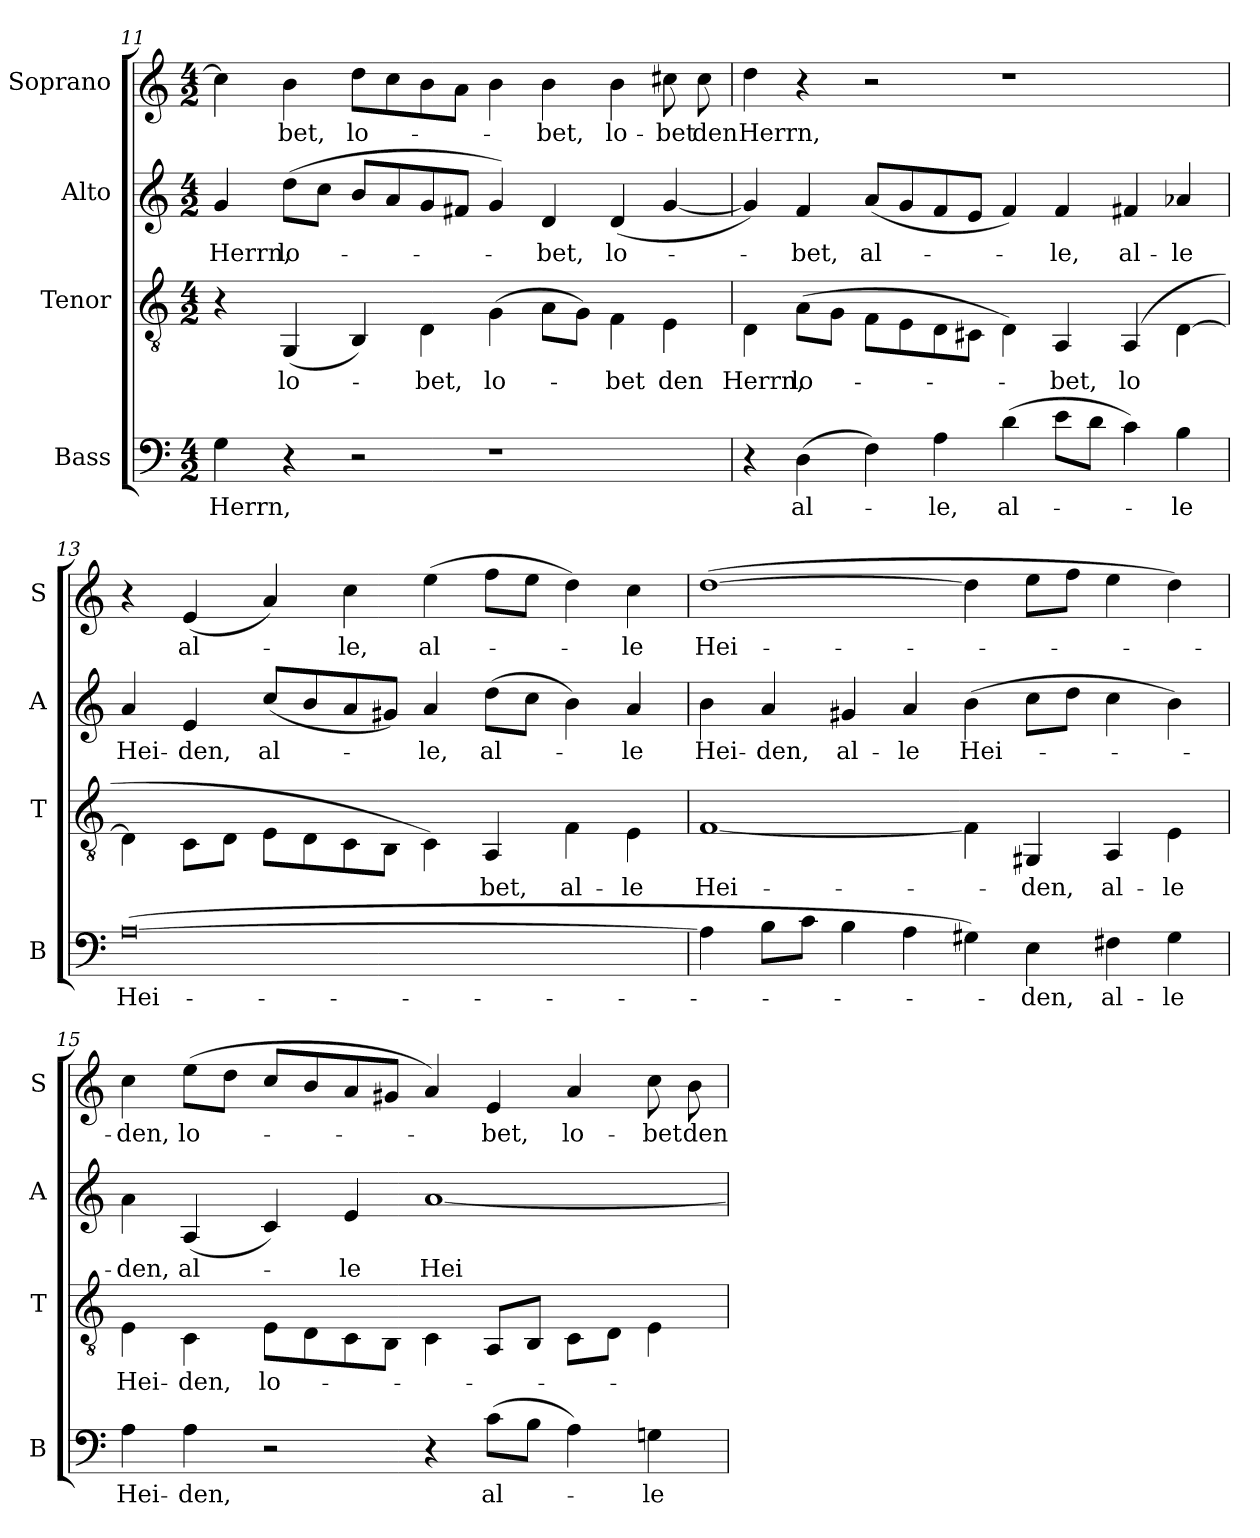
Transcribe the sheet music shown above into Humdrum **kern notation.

**kern	**text	**kern	**text	**kern	**text	**kern	**text
*part4	*part4	*part3	*part3	*part2	*part2	*part1	*part1
*staff4	*staff4	*staff3	*staff3	*staff2	*staff2	*staff1	*staff1
*I"Bass	*	*I"Tenor	*	*I"Alto	*	*I"Soprano	*
*I'B	*	*I'T	*	*I'A	*	*I'S	*
*clefF4	*	*clefGv2	*	*clefG2	*	*clefG2	*
*k[]	*	*k[]	*	*k[]	*	*k[]	*
*C:	*	*C:	*	*C:	*	*C:	*
*M4/2	*	*M4/2	*	*M4/2	*	*M4/2	*
=11	=11	=11	=11	=11	=11	=11	=11
!	!LO:LY:b:color=#000000	!	!	!	!	!	!
!	!	!	!	!	!LO:LY:b:color=#000000	!	!
4Gi\	Herrn,	4r	.	4gi/	Herrn,	4cci\]	.
!	!	!	!LO:LY:b:color=#000000	!	!	!	!
!	!	!	!	!	!LO:LY:b:color=#000000	!	!
!	!	!	!	!	!	!	!LO:LY:b:color=#000000
4r	.	(4GGi/	lo-	(8ddi\L	lo-	4bi\	-bet,
.	.	.	.	8cci\J	.	.	.
!	!	!	!	!	!	!	!LO:LY:b:color=#000000
2r	.	4BBi/)	.	8bi/L	.	8ddi\L	lo-
.	.	.	.	8ai/	.	8cci\	.
!	!	!	!LO:LY:b:color=#000000	!	!	!	!
.	.	4Di\	-bet,	8gi/	.	8bi\	.
.	.	.	.	8f#Xi/J	.	8ai\J	.
!	!	!	!LO:LY:b:color=#000000	!	!	!	!
1r	.	(4Gi\	lo-	4gi/)	.	4bi\	.
!	!	!	!	!	!LO:LY:b:color=#000000	!	!
!	!	!	!	!	!	!	!LO:LY:b:color=#000000
.	.	8Ai\L	.	4di/	-bet,	4bi\	-bet,
.	.	8Gi\J)	.	.	.	.	.
!	!	!	!LO:LY:b:color=#000000	!	!	!	!
!	!	!	!	!	!LO:LY:b:color=#000000	!	!
!	!	!	!	!	!	!	!LO:LY:b:color=#000000
.	.	4Fi\	-bet	(4di/	lo-	4bi\	lo-
!	!	!	!LO:LY:b:color=#000000	!	!	!	!
!	!	!	!	!	!	!	!LO:LY:b:color=#000000
.	.	4Ei\	den	[4gi/	.	8cc#Xi\	-bet
!	!	!	!	!	!	!	!LO:LY:b:color=#000000
.	.	.	.	.	.	8cc#i\	den
=12	=12	=12	=12	=12	=12	=12	=12
!	!	!	!LO:LY:b:color=#000000	!	!	!	!
!	!	!	!	!	!	!	!LO:LY:b:color=#000000
4r	.	4Di\	Herrn,	4gi/])	.	4ddi\	Herrn,
!	!LO:LY:b:color=#000000	!	!	!	!	!	!
!	!	!	!LO:LY:b:color=#000000	!	!	!	!
!	!	!	!	!	!LO:LY:b:color=#000000	!	!
(4Di\	al-	(8Ai\L	lo-	4fi/	-bet,	4r	.
.	.	8Gi\J	.	.	.	.	.
!	!	!	!	!	!LO:LY:b:color=#000000	!	!
4Fi\)	.	8Fi\L	.	(8ai/L	al-	2r	.
.	.	8Ei\	.	8gi/	.	.	.
!	!LO:LY:b:color=#000000	!	!	!	!	!	!
4Ai\	-le,	8Di\	.	8fi/	.	.	.
.	.	8C#Xi\J	.	8ei/J	.	.	.
!	!LO:LY:b:color=#000000	!	!	!	!	!	!
(4di\	al-	4Di\)	.	4fi/)	.	1r	.
!	!	!	!LO:LY:b:color=#000000	!	!	!	!
!	!	!	!	!	!LO:LY:b:color=#000000	!	!
8ei\L	.	4AAi/	-bet,	4fi/	-le,	.	.
8di\J	.	.	.	.	.	.	.
!	!	!	!LO:LY:b:color=#000000	!	!	!	!
!	!	!	!	!	!LO:LY:b:color=#000000	!	!
4ci\)	.	(4AAi/	lo-	4f#Xi/	al-	.	.
!	!LO:LY:b:color=#000000	!	!	!	!	!	!
!	!	!	!	!	!LO:LY:b:color=#000000	!	!
4Bi\	-le	[4Di\	.	4a-Xi/	-le	.	.
!!LO:LB:g=z
=13	=13	=13	=13	=13	=13	=13	=13
!	!LO:LY:b:color=#000000	!	!	!	!	!	!
!	!	!	!LO:LY:b:color=#000000	!	!	!	!
!	!	!	!	!	!LO:LY:b:color=#000000	!	!
([0Ai	Hei-	4Di\]	--	4ai/	Hei-	4r	.
!	!	!	!	!	!LO:LY:b:color=#000000	!	!
!	!	!	!	!	!	!	!LO:LY:b:color=#000000
.	.	8Ci\L	.	4ei/	-den,	(4ei/	al-
.	.	8Di\J	.	.	.	.	.
!	!	!	!	!	!LO:LY:b:color=#000000	!	!
.	.	8Ei\L	.	(8cci/L	al-	4ai/)	.
.	.	8Di\	.	8bi/	.	.	.
!	!	!	!	!	!	!	!LO:LY:b:color=#000000
.	.	8Ci\	.	8ai/	.	4cci\	-le,
.	.	8BBi\J	.	8g#Xi/J)	.	.	.
!	!	!	!	!	!LO:LY:b:color=#000000	!	!
!	!	!	!	!	!	!	!LO:LY:b:color=#000000
.	.	4Ci\)	.	4ai/	-le,	(4eei\	al-
!	!	!	!LO:LY:b:color=#000000	!	!	!	!
!	!	!	!	!	!LO:LY:b:color=#000000	!	!
.	.	4AAi/	-bet,	(8ddi\L	al-	8ffi\L	.
.	.	.	.	8cci\J	.	8eei\J	.
!	!	!	!LO:LY:b:color=#000000	!	!	!	!
.	.	4Fi\	al-	4bi\)	.	4ddi\)	.
!	!	!	!LO:LY:b:color=#000000	!	!	!	!
!	!	!	!	!	!LO:LY:b:color=#000000	!	!
!	!	!	!	!	!	!	!LO:LY:b:color=#000000
.	.	4Ei\	-le	4ai/	-le	4cci\	-le
=14	=14	=14	=14	=14	=14	=14	=14
!	!	!	!LO:LY:b:color=#000000	!	!	!	!
!	!	!	!	!	!LO:LY:b:color=#000000	!	!
!	!	!	!	!	!	!	!LO:LY:b:color=#000000
4Ai\]	.	[1Fi	Hei-	4bi\	Hei-	([1ddi	Hei-
!	!	!	!	!	!LO:LY:b:color=#000000	!	!
8Bi\L	.	.	.	4ai/	-den,	.	.
8ci\J	.	.	.	.	.	.	.
!	!	!	!	!	!LO:LY:b:color=#000000	!	!
4Bi\	.	.	.	4g#Xi/	al-	.	.
!	!	!	!	!	!LO:LY:b:color=#000000	!	!
4Ai\	.	.	.	4ai/	-le	.	.
!	!	!	!	!	!LO:LY:b:color=#000000	!	!
4G#Xi\)	.	4Fi\]	.	(4bi\	Hei-	4ddi\]	.
!	!LO:LY:b:color=#000000	!	!	!	!	!	!
!	!	!	!LO:LY:b:color=#000000	!	!	!	!
4Ei\	-den,	4GG#Xi/	-den,	8cci\L	.	8eei\L	.
.	.	.	.	8ddi\J	.	8ffi\J	.
!	!LO:LY:b:color=#000000	!	!	!	!	!	!
!	!	!	!LO:LY:b:color=#000000	!	!	!	!
4F#Xi\	al-	4AAi/	al-	4cci\	.	4eei\	.
!	!LO:LY:b:color=#000000	!	!	!	!	!	!
!	!	!	!LO:LY:b:color=#000000	!	!	!	!
4G#i\	-le	4Ei\	-le	4bi\)	.	4ddi\)	.
=15	=15	=15	=15	=15	=15	=15	=15
!	!LO:LY:b:color=#000000	!	!	!	!	!	!
!	!	!	!LO:LY:b:color=#000000	!	!	!	!
!	!	!	!	!	!LO:LY:b:color=#000000	!	!
!	!	!	!	!	!	!	!LO:LY:b:color=#000000
4Ai\	Hei-	4Ei\	Hei-	4ai\	-den,	4cci\	-den,
!	!LO:LY:b:color=#000000	!	!	!	!	!	!
!	!	!	!LO:LY:b:color=#000000	!	!	!	!
!	!	!	!	!	!LO:LY:b:color=#000000	!	!
!	!	!	!	!	!	!	!LO:LY:b:color=#000000
4Ai\	-den,	4Ci\	-den,	(4Ai/	al-	(8eei\L	lo-
.	.	.	.	.	.	8ddi\J	.
!	!	!	!LO:LY:b:color=#000000	!	!	!	!
2r	.	8Ei\L	lo-	4ci/)	.	8cci/L	.
.	.	8Di\	.	.	.	8bi/	.
!	!	!	!	!	!LO:LY:b:color=#000000	!	!
.	.	8Ci\	.	4ei/	-le	8ai/	.
.	.	8BBi\J	.	.	.	8g#Xi/J	.
!	!	!	!	!	!LO:LY:b:color=#000000	!	!
4r	.	4Ci\	.	[1ai	Hei-	4ai/)	.
!	!LO:LY:b:color=#000000	!	!	!	!	!	!
!	!	!	!	!	!	!	!LO:LY:b:color=#000000
(8ci\L	al-	8AAi/L	.	.	.	4ei/	-bet,
8Bi\J	.	8BBi/J	.	.	.	.	.
!	!	!	!	!	!	!	!LO:LY:b:color=#000000
4Ai\)	.	8Ci\L	.	.	.	4ai/	lo-
.	.	8Di\J	.	.	.	.	.
!	!LO:LY:b:color=#000000	!	!	!	!	!	!
!	!	!	!	!	!	!	!LO:LY:b:color=#000000
4Gni\	-le	4Ei\	.	.	.	8cci\	-bet
!	!	!	!	!	!	!	!LO:LY:b:color=#000000
.	.	.	.	.	.	8bi\	den
=	=	=	=	=	=	=	=
*-	*-	*-	*-	*-	*-	*-	*-
